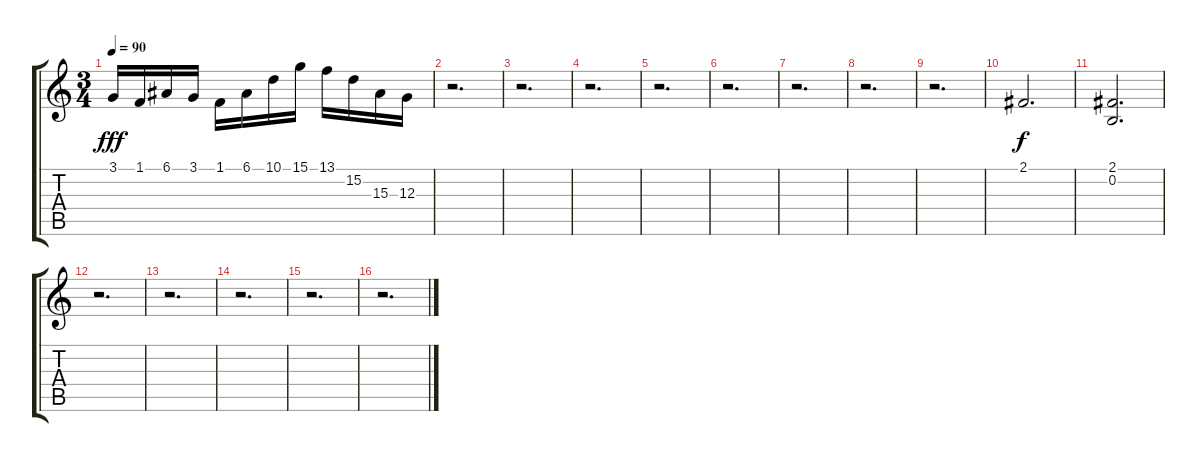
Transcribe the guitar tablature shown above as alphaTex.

\track "" {instrument celesta}
\staff {score tabs}
\tuning (E4 B3 G3 D3 A2 E2) {hide}
\ts (3 4)
\tempo 90
\clef g2
\ks c
3.1.16{dy fff volume 11} 1.1.16 6.1.16 3.1.16 1.1.16 6.1.16 10.1.16 15.1.16 13.1.16 15.2.16 15.3.16 12.3.16 |
r.2{d} |
r.2{d} |
r.2{d} |
r.2{d} |
r.2{d} |
r.2{d} |
r.2{d} |
r.2{d} |
2.1.2{d dy f} |
(2.1 0.2).2{d} |
r.2{d} |
r.2{d} |
r.2{d} |
r.2{d} |
r.2{d}
